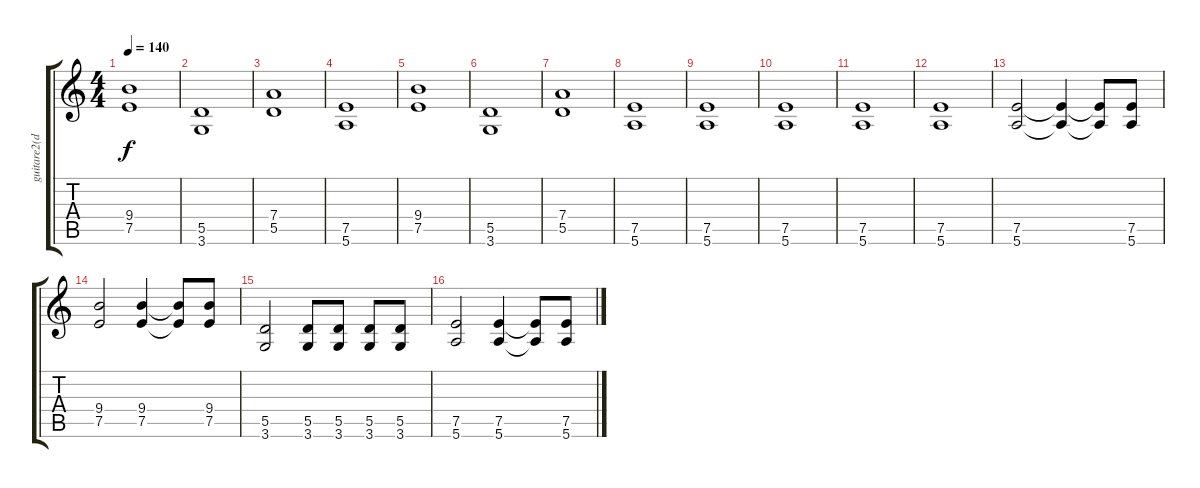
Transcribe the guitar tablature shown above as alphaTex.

\track ("guitare2(dave)" "guitare2(d") {instrument distortionguitar}
\staff {score tabs}
\tuning (E4 B3 G3 D3 A2 E2) {hide}
\ts (4 4)
\tempo 140
\clef g2
\ks c
(9.4 7.5).1{dy f} |
(5.5 3.6).1 |
(7.4 5.5).1 |
(7.5 5.6).1 |
(9.4 7.5).1 |
(5.5 3.6).1 |
(7.4 5.5).1 |
(7.5 5.6).1 |
(7.5 5.6).1 |
(7.5 5.6).1 |
(7.5 5.6).1 |
(7.5 5.6).1 |
(7.5 5.6).2 (7.5{t} 5.6{t}).4 (7.5{t} 5.6{t}).8 (7.5 5.6).8 |
(9.4 7.5).2 (9.4 7.5).4 (9.4{t} 7.5{t}).8 (9.4 7.5).8 |
(5.5 3.6).2 (5.5 3.6).8 (5.5 3.6).8 (5.5 3.6).8 (5.5 3.6).8 |
(7.5 5.6).2 (7.5 5.6).4 (7.5{t} 5.6{t}).8 (7.5 5.6).8
